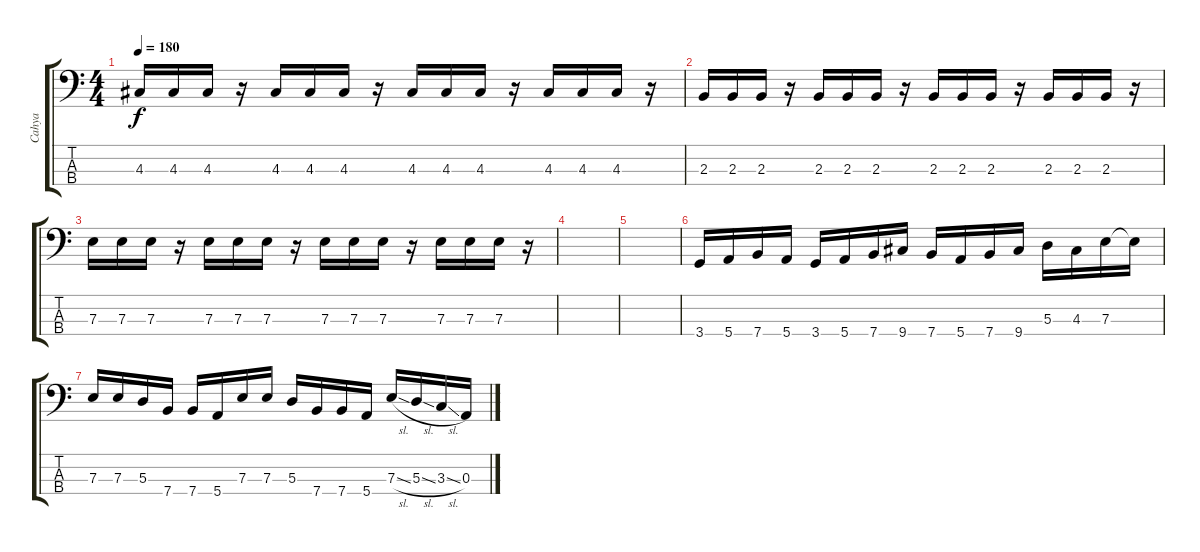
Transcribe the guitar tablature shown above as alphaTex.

\track ("Cahya" "Cahya") {instrument synthbass1}
\staff {score tabs}
\tuning (G2 D2 A1 E1) {hide}
\ts (4 4)
\tempo 180
\clef f4
\ks c
4.3.16{dy f} 4.3.16 4.3.16 r.16 4.3.16 4.3.16 4.3.16 r.16 4.3.16 4.3.16 4.3.16 r.16 4.3.16 4.3.16 4.3.16 r.16 |
2.3.16 2.3.16 2.3.16 r.16 2.3.16 2.3.16 2.3.16 r.16 2.3.16 2.3.16 2.3.16 r.16 2.3.16 2.3.16 2.3.16 r.16 |
7.3.16 7.3.16 7.3.16 r.16 7.3.16 7.3.16 7.3.16 r.16 7.3.16 7.3.16 7.3.16 r.16 7.3.16 7.3.16 7.3.16 r.16 |
|
|
3.4.16 5.4.16 7.4.16 5.4.16 3.4.16 5.4.16 7.4.16 9.4.16 7.4.16 5.4.16 7.4.16 9.4.16 5.3.16 4.3.16 7.3.16 7.3{t}.16 |
7.3.16 7.3.16 5.3.16 7.4.16 7.4.16 5.4.16 7.3.16 7.3.16 5.3.16 7.4.16 7.4.16 5.4.16 7.3{sl}.16 5.3{sl}.16 3.3{sl}.16 0.3.16
